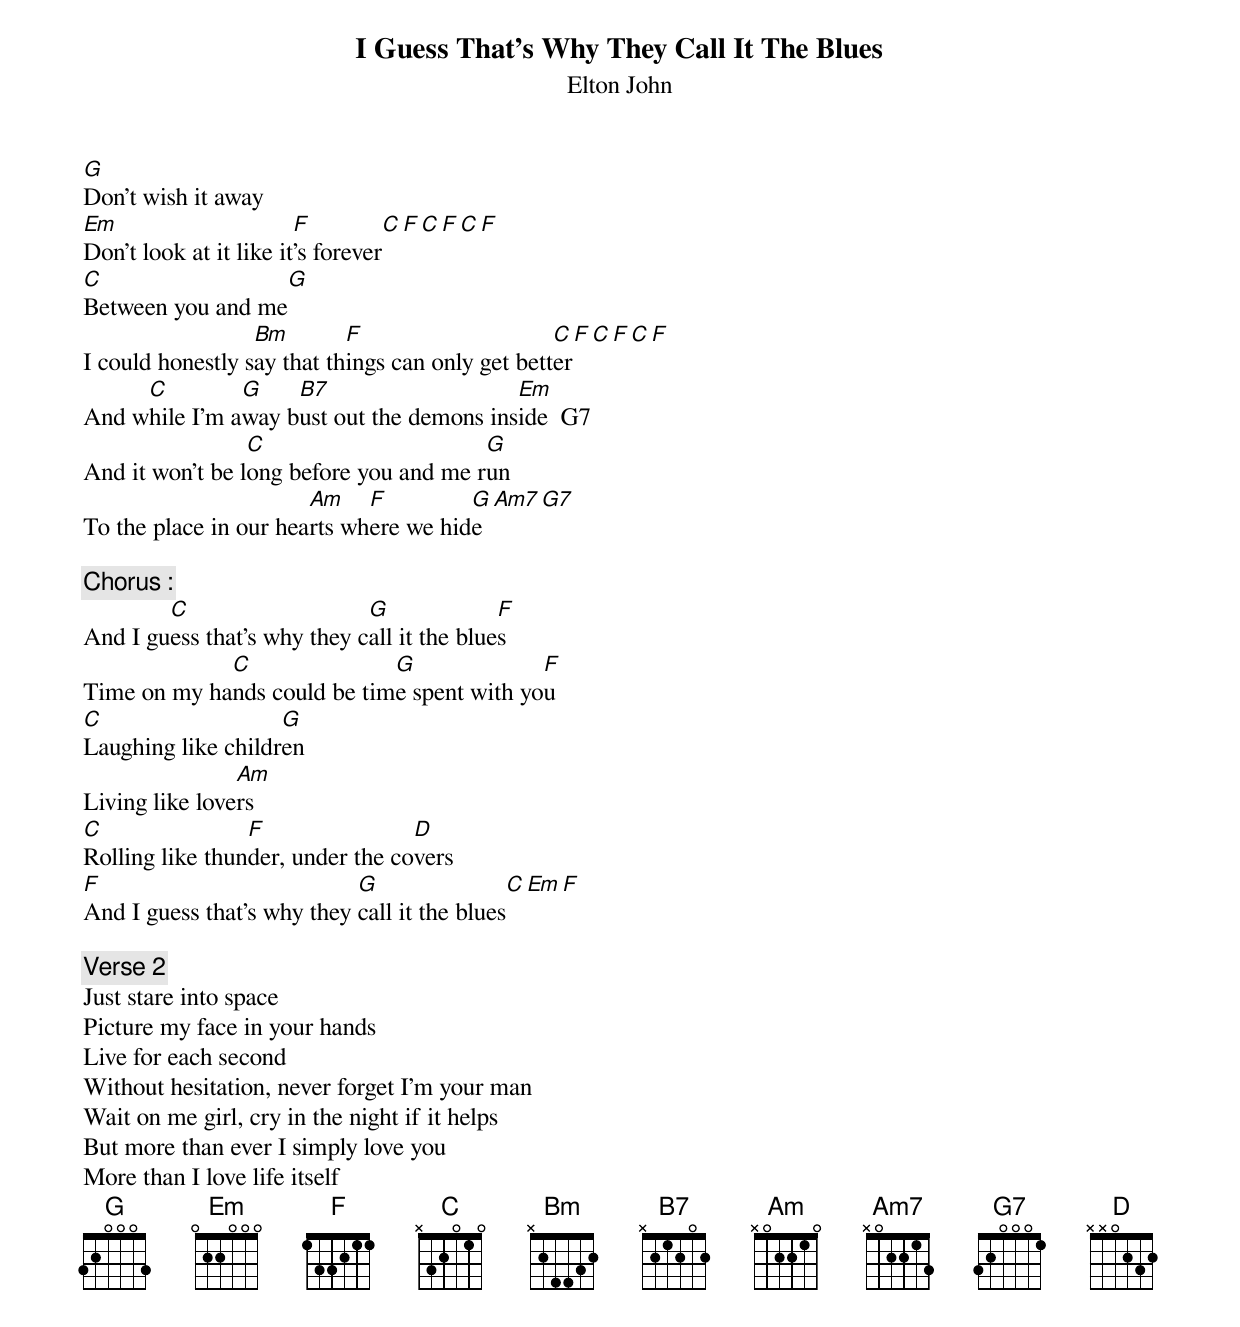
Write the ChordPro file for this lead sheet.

{t:I Guess That's Why They Call It The Blues}
{st:Elton John}

[G]Don't wish it away
[Em]Don't look at it like it[F]'s forever[C][F][C][F][C][F]
[C]Between you and me[G]
I could honestly s[Bm]ay that th[F]ings can only get bett[C]er[F][C][F][C][F]
And w[C]hile I'm a[G]way b[B7]ust out the demons ins[Em]ide  G7
And it won't be l[C]ong before you and me r[G]un
To the place in our hea[Am]rts wh[F]ere we hid[G]e[Am7][G7]

{c:Chorus :}
And I gu[C]ess that's why they c[G]all it the blue[F]s
Time on my ha[C]nds could be tim[G]e spent with yo[F]u
[C]Laughing like childr[G]en
Living like love[Am]rs
[C]Rolling like thun[F]der, under the co[D]vers
[F]And I guess that's why they [G]call it the blues[C][Em][F]

{c:Verse 2}
Just stare into space
Picture my face in your hands
Live for each second
Without hesitation, never forget I'm your man
Wait on me girl, cry in the night if it helps
But more than ever I simply love you
More than I love life itself
